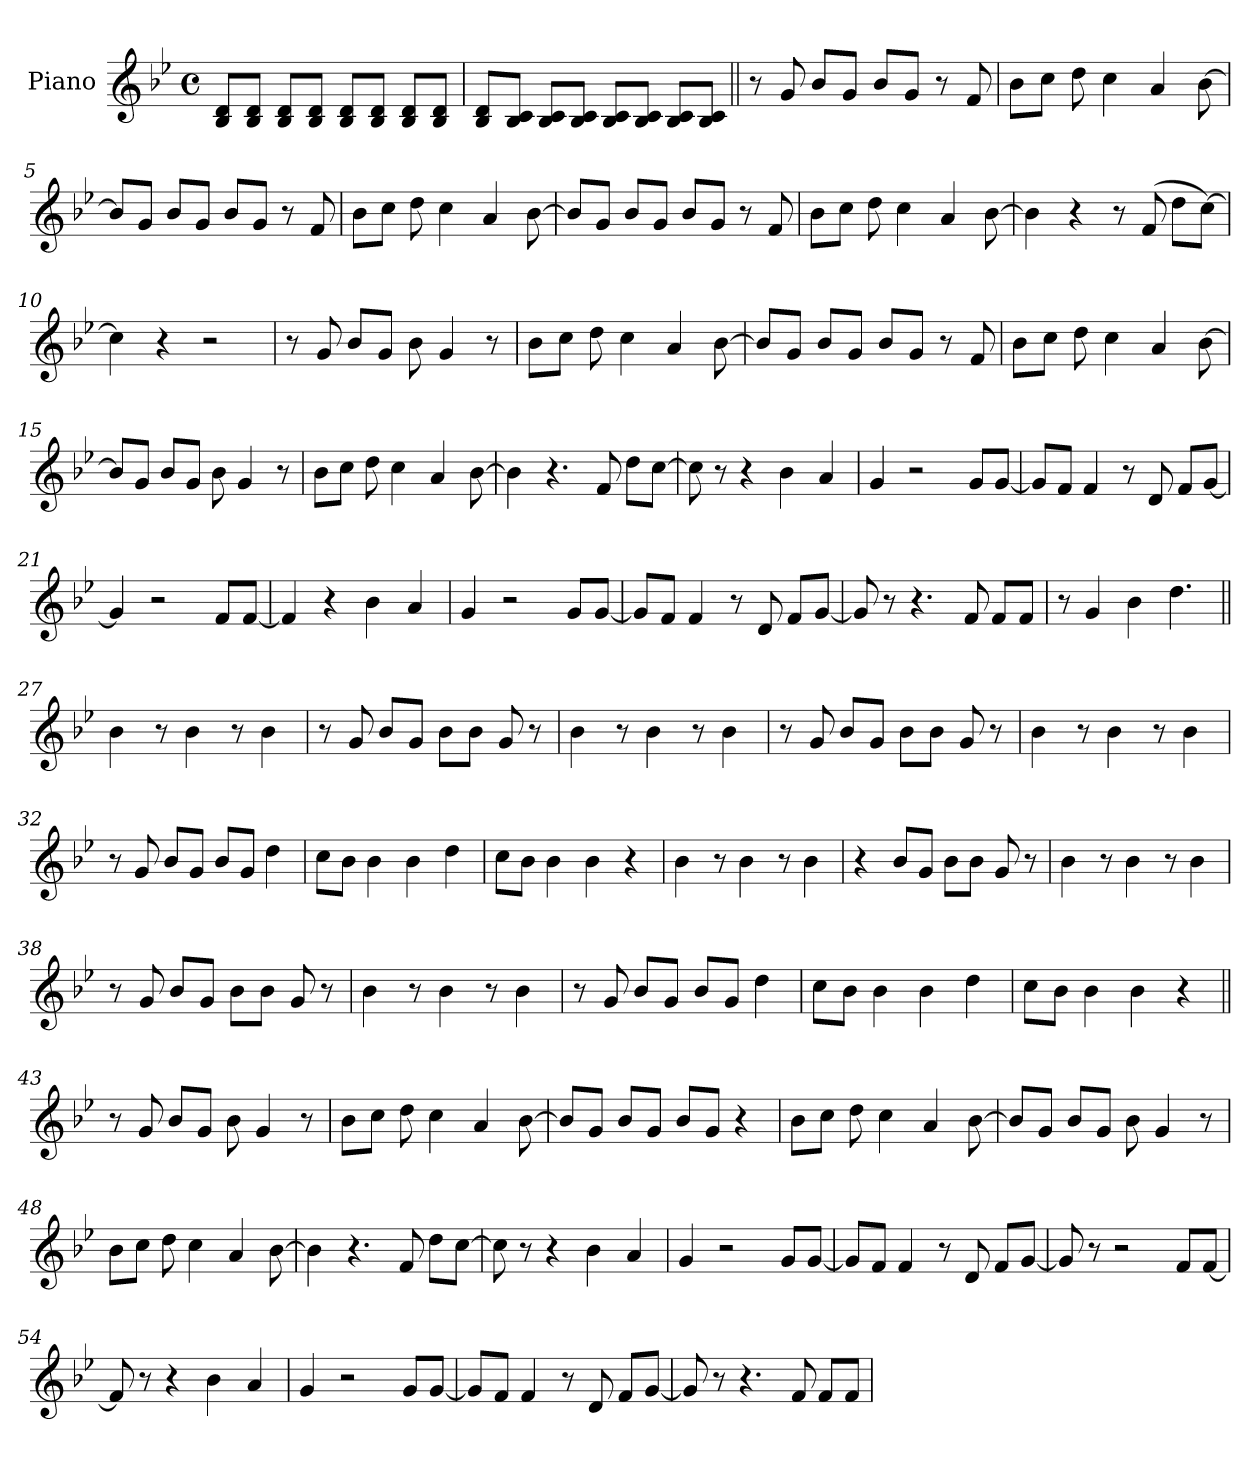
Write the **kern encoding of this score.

**kern
*part1
*staff1
*I"Piano
*I'Pno.
*clefG2
*k[b-e-]
*M4/4
*met(c)
=1
8B-! 8d!L
8B-! 8d!J
8B-! 8d!L
8B-! 8d!J
8B-! 8d!L
8B-! 8d!J
8B-! 8d!L
8B-! 8d!J
=2
8B-! 8d!L
8B-! 8c!J
8B-! 8c!L
8B-! 8c!J
8B-! 8c!L
8B-! 8c!J
8B-! 8c!L
8B-! 8c!J
=3||
8r
8g
8b-L
8gJ
8b-L
8gJ
8r
8f
=4
8b-L
8ccJ
8dd
4cc
4a
[8b-
=5
8b-L]
8gJ
8b-L
8gJ
8b-L
8gJ
8r
8f
=6
8b-L
8ccJ
8dd
4cc
4a
[8b-
=7
8b-L]
8gJ
8b-L
8gJ
8b-L
8gJ
8r
8f
=8
8b-L
8ccJ
8dd
4cc
4a
[8b-
=9
4b-]
4r
8r
(8f
8ddL
[8ccJ)
=10
4cc]
4r
2r
=11
8r
8g
8b-L
8gJ
8b-
4g
8r
=12
8b-L
8ccJ
8dd
4cc
4a
[8b-
=13
8b-L]
8gJ
8b-L
8gJ
8b-L
8gJ
8r
8f
=14
8b-L
8ccJ
8dd
4cc
4a
[8b-
=15
8b-L]
8gJ
8b-L
8gJ
8b-
4g
8r
=16
8b-L
8ccJ
8dd
4cc
4a
[8b-
=17
4b-]
4.r
8f
8ddL
[8ccJ
=18
8cc]
8r
4r
4b-
4a
=19
4g
2r
8gL
[8gJ
=20
8gL]
8fJ
4f
8r
8d
8fL
[8gJ
=21
4g]
2r
8fL
[8fJ
=22
4f]
4r
4b-
4a
=23
4g
2r
8gL
[8gJ
=24
8gL]
8fJ
4f
8r
8d
8fL
[8gJ
=25
8g]
8r
4.r
8f
8fL
8fJ
=26
8r
4g
4b-
4.dd
=27||
4b-
8r
4b-
8r
4b-
=28
8r
8g
8b-L
8gJ
8b-L
8b-J
8g
8r
=29
4b-
8r
4b-
8r
4b-
=30
8r
8g
8b-L
8gJ
8b-L
8b-J
8g
8r
=31
4b-
8r
4b-
8r
4b-
=32
8r
8g
8b-L
8gJ
8b-L
8gJ
4dd
=33
8ccL
8b-J
4b-
4b-
4dd
=34
8ccL
8b-J
4b-
4b-
4r
=35
4b-
8r
4b-
8r
4b-
=36
4r
8b-L
8gJ
8b-L
8b-J
8g
8r
=37
4b-
8r
4b-
8r
4b-
=38
8r
8g
8b-L
8gJ
8b-L
8b-J
8g
8r
=39
4b-
8r
4b-
8r
4b-
=40
8r
8g
8b-L
8gJ
8b-L
8gJ
4dd
=41
8ccL
8b-J
4b-
4b-
4dd
=42
8ccL
8b-J
4b-
4b-
4r
=43||
8r
8g
8b-L
8gJ
8b-
4g
8r
=44
8b-L
8ccJ
8dd
4cc
4a
[8b-
=45
8b-L]
8gJ
8b-L
8gJ
8b-L
8gJ
4r
=46
8b-L
8ccJ
8dd
4cc
4a
[8b-
=47
8b-L]
8gJ
8b-L
8gJ
8b-
4g
8r
=48
8b-L
8ccJ
8dd
4cc
4a
[8b-
=49
4b-]
4.r
8f
8ddL
[8ccJ
=50
8cc]
8r
4r
4b-
4a
=51
4g
2r
8gL
[8gJ
=52
8gL]
8fJ
4f
8r
8d
8fL
[8gJ
=53
8g]
8r
2r
8fL
[8fJ
=54
8f]
8r
4r
4b-
4a
=55
4g
2r
8gL
[8gJ
=56
8gL]
8fJ
4f
8r
8d
8fL
[8gJ
=57
8g]
8r
4.r
8f
8fL
8fJ
=
*-
